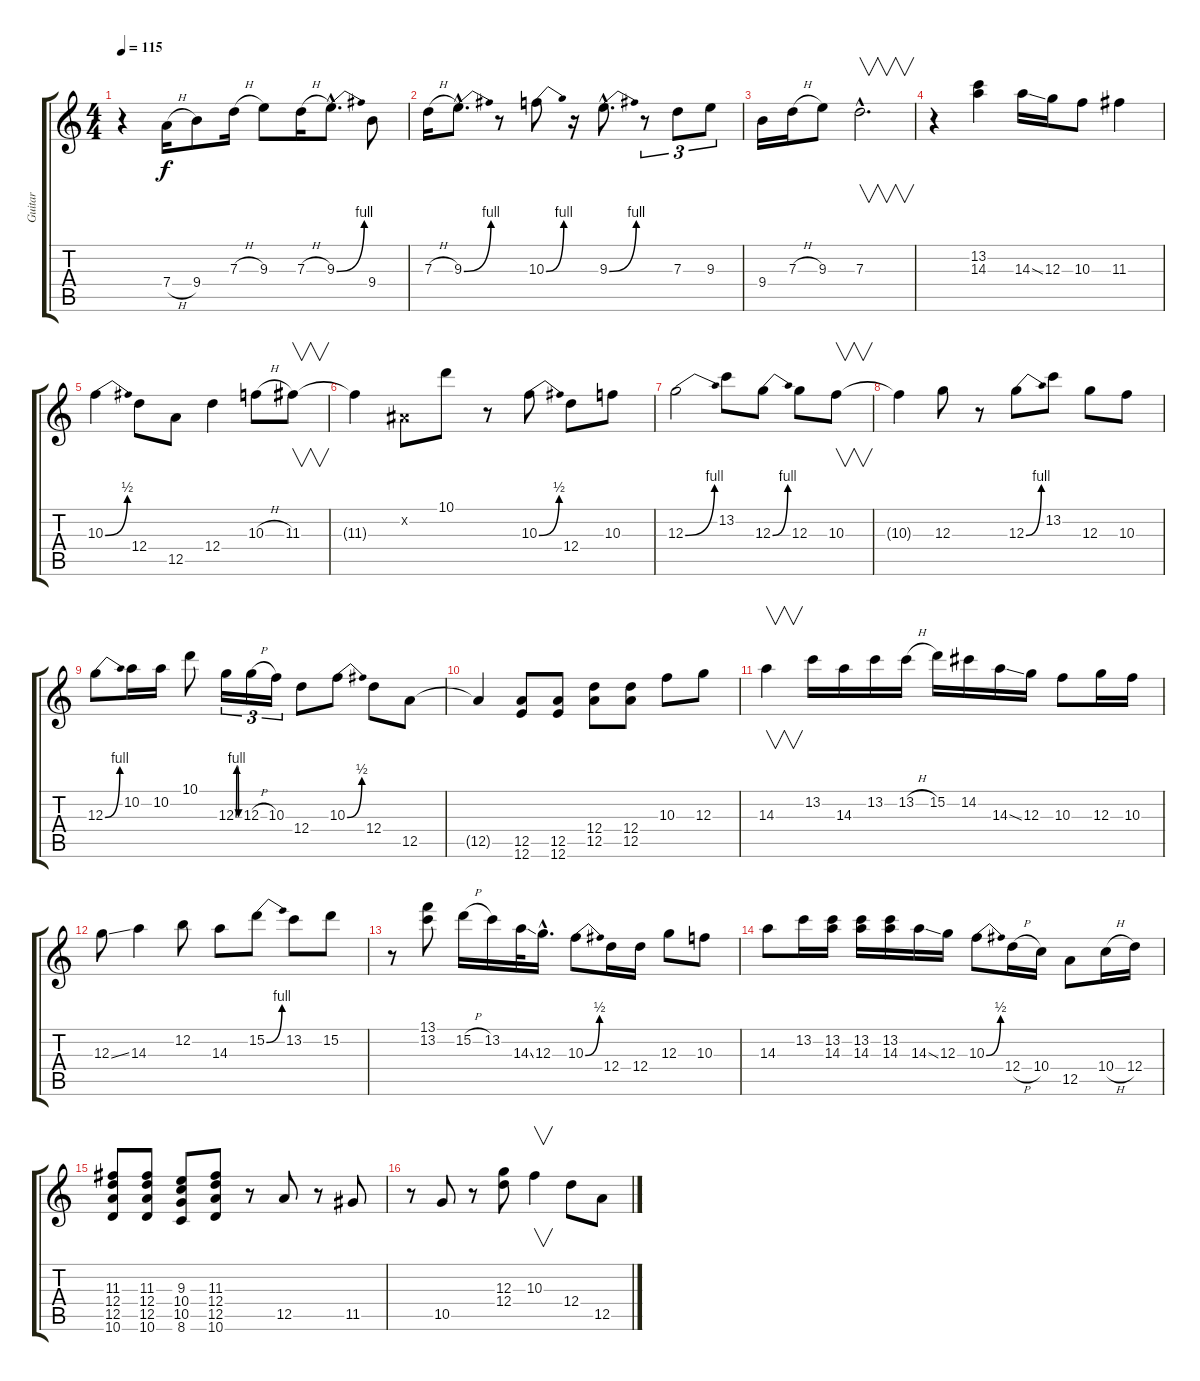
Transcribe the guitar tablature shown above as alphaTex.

\track ("Guitar" "Guitar") {instrument overdrivenguitar}
\staff {score tabs}
\tuning (E4 B3 G3 D3 A2 E2) {hide}
\ts (4 4)
\tempo 115
\clef g2
\ks c
r.4{dy f} 7.4{h}.16 9.4.8 7.3{h}.16 9.3.8 7.3{h}.16 9.3{be (bend 0 0 60 4) hac}.8{d} 9.4.8 |
7.3{h}.16 9.3{be (bend 0 0 60 4) hac}.8{d} r.8 10.3{be (bend 0 0 60 4)}.8 r.16 9.3{be (bend 0 0 60 4) hac}.8{d} r.8{tu (3 2)} 7.3.8{tu (3 2)} 9.3.8{tu (3 2)} |
9.4.16 7.3{h}.16 9.3.8 7.3{hac}.2{v d} |
r.4 (13.2 14.3).4 14.3{ss}.16 12.3.16 10.3.8 11.3.4 |
10.3{be (bend 0 0 60 2)}.4 12.4.8 12.5.8 12.4.4 10.3{h}.8 11.3.8{v} |
11.3{t}.4 -1.2{x}.8 10.1.8 r.8 10.3{be (bend 0 0 60 2)}.8 12.4.8 10.3.8 |
12.3{be (bend 0 0 60 4)}.2 13.2.8 12.3{be (bend 0 0 60 4)}.8 12.3.8 10.3.8{v} |
10.3{t}.4 12.3.8 r.8 12.3{be (bend 0 0 60 4)}.8 13.2.8 12.3.8 10.3.8 |
12.3{be (bend 0 0 60 4)}.8 10.2.16 10.2.16 10.1.8 12.3{be (custom 0 0 15 4 30 4 45 0 60 0)}.16{tu (3 2)} 12.3{h}.16{tu (3 2)} 10.3.16{tu (3 2)} 12.4.8 10.3{be (bend 0 0 60 2)}.8 12.4.8 12.5.8 |
12.5{t}.4 (12.5 12.6).8 (12.5 12.6).8 (12.4 12.5).8 (12.4 12.5).8 10.3.8 12.3.8 |
14.3.4{v} 13.2.16 14.3.16 13.2.16 13.2{h}.16 15.2.16 14.2.16 14.3{ss}.16 12.3.16 10.3.8 12.3.16 10.3.16 |
12.3{ss}.8 14.3.4 12.2.8 14.3.8 15.2{be (bend 0 0 60 4)}.8 13.2.8 15.2.8 |
r.8 (13.1 13.2).8 15.2{h}.16 13.2.16 14.3{ss}.32 12.3{hac}.16{d} 10.3{be (bend 0 0 60 2)}.8 12.4.16 12.4.16 12.3.8 10.3.8 |
14.3.8 13.2.16 (13.2 14.3).16 (13.2 14.3).16 (13.2 14.3).16 14.3{ss}.16 12.3.16 10.3{be (bend 0 0 60 2)}.8 12.4{h}.16 10.4.16 12.5.8 10.4{h}.16 12.4.16 |
(11.3 12.4 12.5 10.6).8 (11.3 12.4 12.5 10.6).8 (9.3 10.4 10.5 8.6).8 (11.3 12.4 12.5 10.6).8 r.8 12.5.8 r.8 11.5.8 |
r.8 10.5.8 r.8 (12.3 12.4).8 10.3.4{v} 12.4.8 12.5.8
